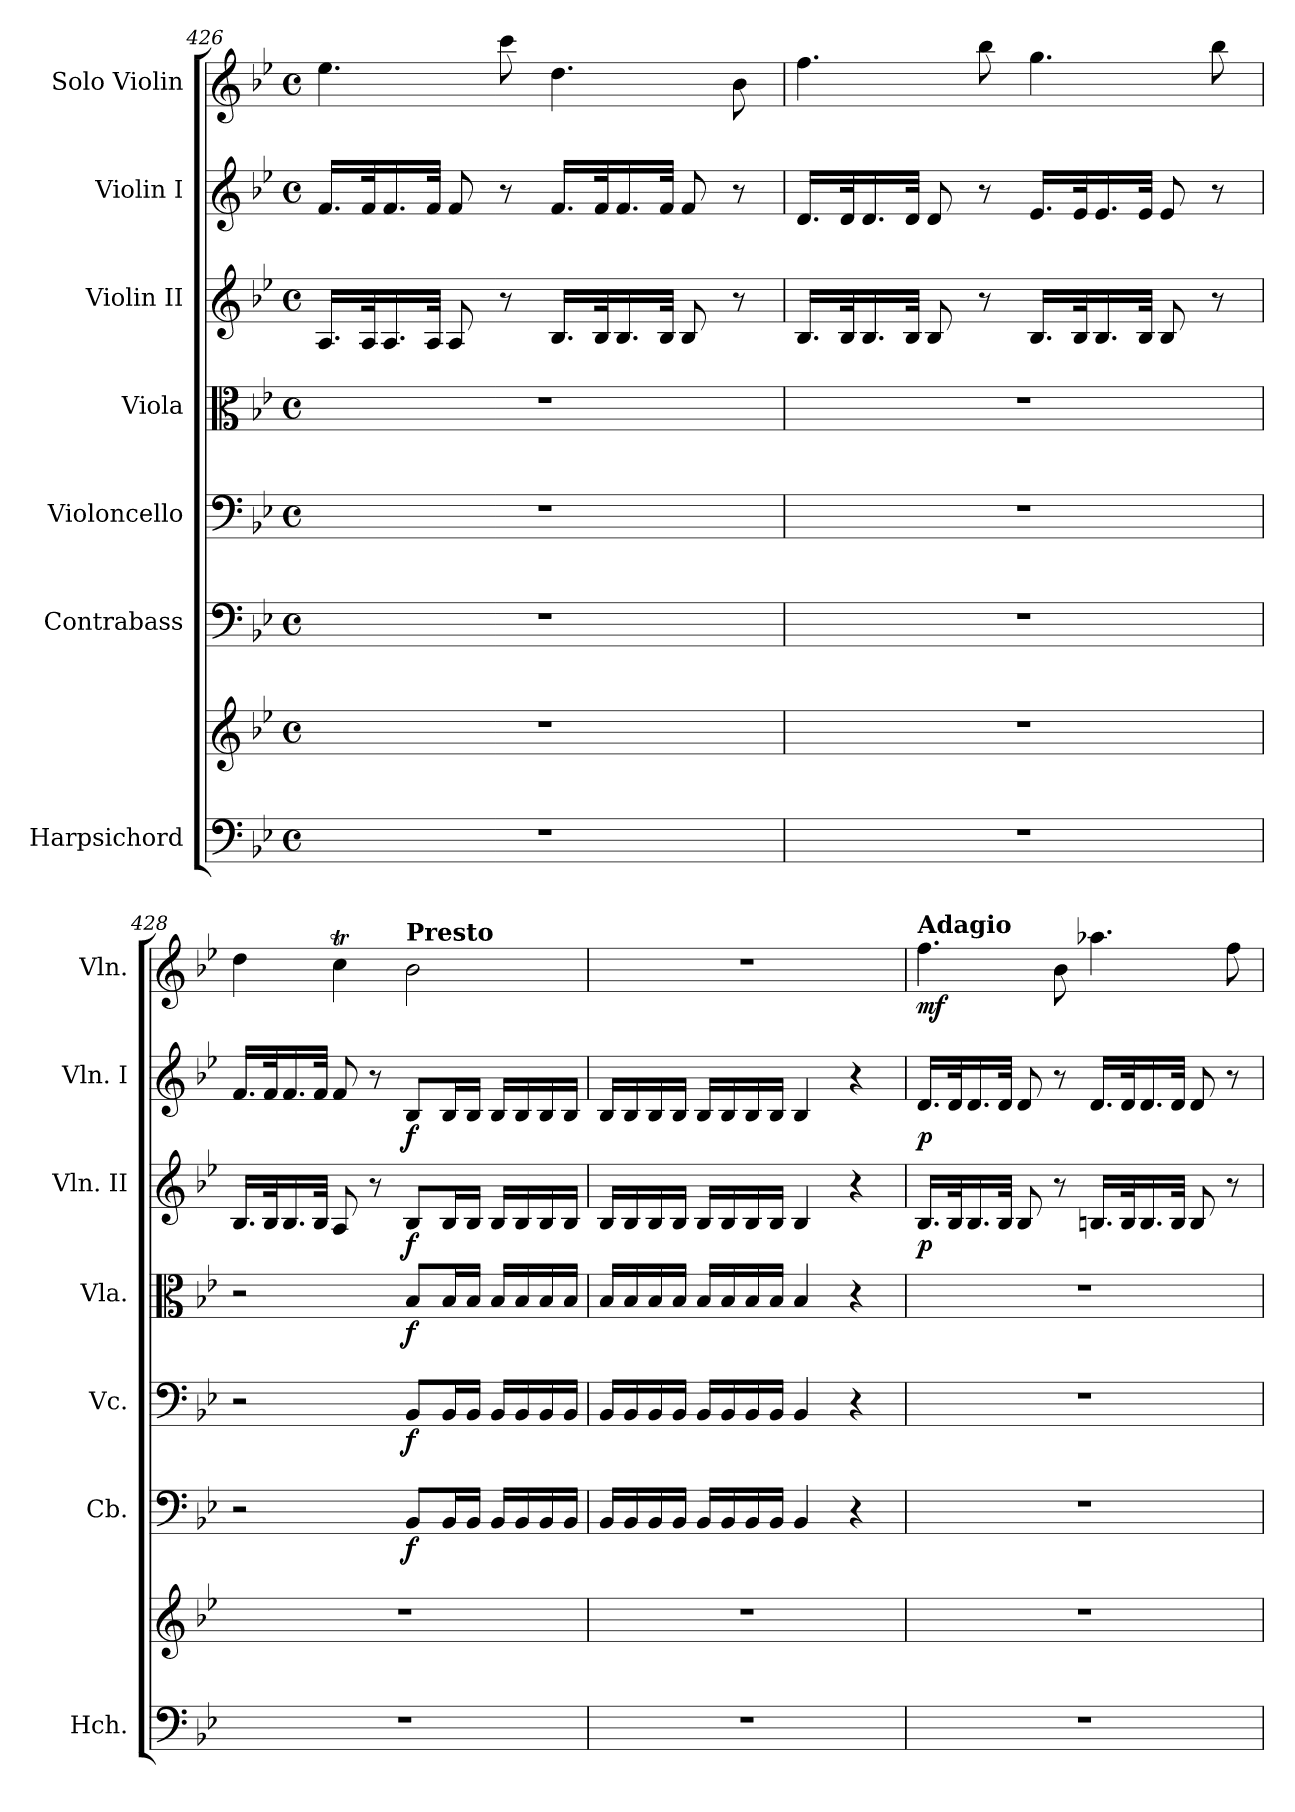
**kern	**kern	**kern	**dynam	**kern	**dynam	**kern	**dynam	**kern	**dynam	**kern	**dynam	**kern	**dynam
*part7	*part7	*part6	*part6	*part5	*part5	*part4	*part4	*part3	*part3	*part2	*part2	*part1	*part1
*staff8	*staff7	*staff6	*staff6	*staff5	*staff5	*staff4	*staff4	*staff3	*staff3	*staff2	*staff2	*staff1	*staff1
*I"Harpsichord	*	*I"Contrabass	*	*I"Violoncello	*	*I"Viola	*	*I"Violin II	*	*I"Violin I	*	*I"Solo Violin	*
*I'Hch.	*	*I'Cb.	*	*I'Vc.	*	*I'Vla.	*	*I'Vln. II	*	*I'Vln. I	*	*I'Vln.	*
*clefF4	*clefG2	*clefF4	*	*clefF4	*	*clefC3	*	*clefG2	*	*clefG2	*	*clefG2	*
*	*	*ITrd7c12	*	*	*	*	*	*	*	*	*	*	*
*k[b-e-]	*k[b-e-]	*k[b-e-]	*	*k[b-e-]	*	*k[b-e-]	*	*k[b-e-]	*	*k[b-e-]	*	*k[b-e-]	*
*M4/4	*M4/4	*M4/4	*	*M4/4	*	*M4/4	*	*M4/4	*	*M4/4	*	*M4/4	*
*met(c)	*met(c)	*met(c)	*	*met(c)	*	*met(c)	*	*met(c)	*	*met(c)	*	*met(c)	*
=426	=426	=426	=426	=426	=426	=426	=426	=426	=426	=426	=426	=426	=426
1r	1r	1r	.	1r	.	1r	.	16.A/LL	.	16.f/LL	.	4.ee-\	.
.	.	.	.	.	.	.	.	32A/K	.	32f/K	.	.	.
.	.	.	.	.	.	.	.	16.A/	.	16.f/	.	.	.
.	.	.	.	.	.	.	.	32A/JJk	.	32f/JJk	.	.	.
.	.	.	.	.	.	.	.	8A/	.	8f/	.	.	.
.	.	.	.	.	.	.	.	8r	.	8r	.	8ccc\	.
.	.	.	.	.	.	.	.	16.B-/LL	.	16.f/LL	.	4.dd\	.
.	.	.	.	.	.	.	.	32B-/K	.	32f/K	.	.	.
.	.	.	.	.	.	.	.	16.B-/	.	16.f/	.	.	.
.	.	.	.	.	.	.	.	32B-/JJk	.	32f/JJk	.	.	.
.	.	.	.	.	.	.	.	8B-/	.	8f/	.	.	.
.	.	.	.	.	.	.	.	8r	.	8r	.	8b-\	.
!!LO:PB:g=z
=427	=427	=427	=427	=427	=427	=427	=427	=427	=427	=427	=427	=427	=427
1r	1r	1r	.	1r	.	1r	.	16.B-/LL	.	16.d/LL	.	4.ff\	.
.	.	.	.	.	.	.	.	32B-/K	.	32d/K	.	.	.
.	.	.	.	.	.	.	.	16.B-/	.	16.d/	.	.	.
.	.	.	.	.	.	.	.	32B-/JJk	.	32d/JJk	.	.	.
.	.	.	.	.	.	.	.	8B-/	.	8d/	.	.	.
.	.	.	.	.	.	.	.	8r	.	8r	.	8bb-\	.
.	.	.	.	.	.	.	.	16.B-/LL	.	16.e-/LL	.	4.gg\	.
.	.	.	.	.	.	.	.	32B-/K	.	32e-/K	.	.	.
.	.	.	.	.	.	.	.	16.B-/	.	16.e-/	.	.	.
.	.	.	.	.	.	.	.	32B-/JJk	.	32e-/JJk	.	.	.
.	.	.	.	.	.	.	.	8B-/	.	8e-/	.	.	.
.	.	.	.	.	.	.	.	8r	.	8r	.	8bb-\	.
=428	=428	=428	=428	=428	=428	=428	=428	=428	=428	=428	=428	=428	=428
1r	1r	2r	.	2r	.	2r	.	16.B-/LL	.	16.f/LL	.	4dd\	.
.	.	.	.	.	.	.	.	32B-/K	.	32f/K	.	.	.
.	.	.	.	.	.	.	.	16.B-/	.	16.f/	.	.	.
.	.	.	.	.	.	.	.	32B-/JJk	.	32f/JJk	.	.	.
.	.	.	.	.	.	.	.	8A/	.	8f/	.	4ccT\	.
.	.	.	.	.	.	.	.	8r	.	8r	.	.	.
!	!	!	!	!	!	!	!	!	!	!	!	!LO:TX:B:t=Presto	!
!	!	!	!LO:DY:b	!	!LO:DY:b	!	!LO:DY:b	!	!LO:DY:b	!	!LO:DY:b	!	!
.	.	8BBB-/L	f	8BB-/L	f	8B-/L	f	8B-/L	f	8B-/L	f	2b-\	.
.	.	16BBB-/L	.	16BB-/L	.	16B-/L	.	16B-/L	.	16B-/L	.	.	.
.	.	16BBB-/JJ	.	16BB-/JJ	.	16B-/JJ	.	16B-/JJ	.	16B-/JJ	.	.	.
.	.	16BBB-/LL	.	16BB-/LL	.	16B-/LL	.	16B-/LL	.	16B-/LL	.	.	.
.	.	16BBB-/	.	16BB-/	.	16B-/	.	16B-/	.	16B-/	.	.	.
.	.	16BBB-/	.	16BB-/	.	16B-/	.	16B-/	.	16B-/	.	.	.
.	.	16BBB-/JJ	.	16BB-/JJ	.	16B-/JJ	.	16B-/JJ	.	16B-/JJ	.	.	.
!!LO:PB:g=z
=429	=429	=429	=429	=429	=429	=429	=429	=429	=429	=429	=429	=429	=429
1r	1r	16BBB-/LL	.	16BB-/LL	.	16B-/LL	.	16B-/LL	.	16B-/LL	.	1r	.
.	.	16BBB-/	.	16BB-/	.	16B-/	.	16B-/	.	16B-/	.	.	.
.	.	16BBB-/	.	16BB-/	.	16B-/	.	16B-/	.	16B-/	.	.	.
.	.	16BBB-/JJ	.	16BB-/JJ	.	16B-/JJ	.	16B-/JJ	.	16B-/JJ	.	.	.
.	.	16BBB-/LL	.	16BB-/LL	.	16B-/LL	.	16B-/LL	.	16B-/LL	.	.	.
.	.	16BBB-/	.	16BB-/	.	16B-/	.	16B-/	.	16B-/	.	.	.
.	.	16BBB-/	.	16BB-/	.	16B-/	.	16B-/	.	16B-/	.	.	.
.	.	16BBB-/JJ	.	16BB-/JJ	.	16B-/JJ	.	16B-/JJ	.	16B-/JJ	.	.	.
.	.	4BBB-/	.	4BB-/	.	4B-/	.	4B-/	.	4B-/	.	.	.
.	.	4r	.	4r	.	4r	.	4r	.	4r	.	.	.
=430	=430	=430	=430	=430	=430	=430	=430	=430	=430	=430	=430	=430	=430
!	!	!	!	!	!	!	!	!	!	!	!	!LO:TX:B:t=Adagio	!
!	!	!	!	!	!	!	!	!	!LO:DY:b	!	!LO:DY:b	!	!LO:DY:b
1r	1r	1r	.	1r	.	1r	.	16.B-/LL	p	16.d/LL	p	4.ff\	mf
.	.	.	.	.	.	.	.	32B-/K	.	32d/K	.	.	.
.	.	.	.	.	.	.	.	16.B-/	.	16.d/	.	.	.
.	.	.	.	.	.	.	.	32B-/JJk	.	32d/JJk	.	.	.
.	.	.	.	.	.	.	.	8B-/	.	8d/	.	.	.
.	.	.	.	.	.	.	.	8r	.	8r	.	8b-\	.
.	.	.	.	.	.	.	.	16.Bn/LL	.	16.d/LL	.	4.aa-X\	.
.	.	.	.	.	.	.	.	32B/K	.	32d/K	.	.	.
.	.	.	.	.	.	.	.	16.B/	.	16.d/	.	.	.
.	.	.	.	.	.	.	.	32B/JJk	.	32d/JJk	.	.	.
.	.	.	.	.	.	.	.	8B/	.	8d/	.	.	.
.	.	.	.	.	.	.	.	8r	.	8r	.	8ff\	.
=	=	=	=	=	=	=	=	=	=	=	=	=	=
*-	*-	*-	*-	*-	*-	*-	*-	*-	*-	*-	*-	*-	*-
